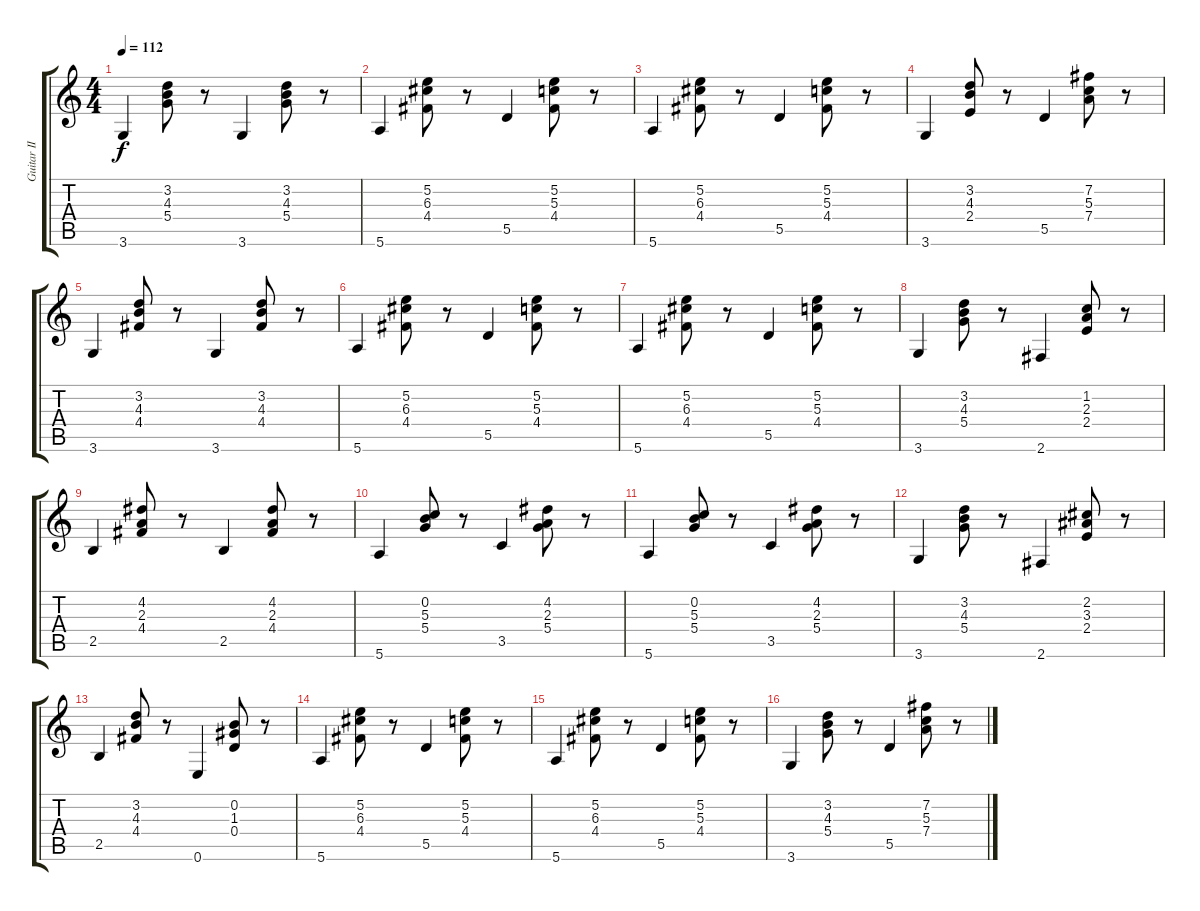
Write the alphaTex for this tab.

\track ("Guitar II" "Guitar II") {instrument acousticguitarsteel}
\staff {score tabs}
\tuning (E4 B3 G3 D3 A2 E2) {hide}
\ts (4 4)
\tempo 112
\clef g2
\ks c
3.6.4{dy f} (3.2 4.3 5.4).8 r.8 3.6.4 (3.2 4.3 5.4).8 r.8 |
5.6.4 (5.2 6.3 4.4).8 r.8 5.5.4 (5.2 5.3 4.4).8 r.8 |
5.6.4 (5.2 6.3 4.4).8 r.8 5.5.4 (5.2 5.3 4.4).8 r.8 |
3.6.4 (3.2 4.3 2.4).8 r.8 5.5.4 (7.2 5.3 7.4).8 r.8 |
3.6.4 (3.2 4.3 4.4).8 r.8 3.6.4 (3.2 4.3 4.4).8 r.8 |
5.6.4 (5.2 6.3 4.4).8 r.8 5.5.4 (5.2 5.3 4.4).8 r.8 |
5.6.4 (5.2 6.3 4.4).8 r.8 5.5.4 (5.2 5.3 4.4).8 r.8 |
3.6.4 (3.2 4.3 5.4).8 r.8 2.6.4 (1.2 2.3 2.4).8 r.8 |
2.5.4 (4.2 2.3 4.4).8 r.8 2.5.4 (4.2 2.3 4.4).8 r.8 |
5.6.4 (0.2 5.3 5.4).8 r.8 3.5.4 (4.2 2.3 5.4).8 r.8 |
5.6.4 (0.2 5.3 5.4).8 r.8 3.5.4 (4.2 2.3 5.4).8 r.8 |
3.6.4 (3.2 4.3 5.4).8 r.8 2.6.4 (2.2 3.3 2.4).8 r.8 |
2.5.4 (3.2 4.3 4.4).8 r.8 0.6.4 (0.2 1.3 0.4).8 r.8 |
5.6.4 (5.2 6.3 4.4).8 r.8 5.5.4 (5.2 5.3 4.4).8 r.8 |
5.6.4 (5.2 6.3 4.4).8 r.8 5.5.4 (5.2 5.3 4.4).8 r.8 |
3.6.4 (3.2 4.3 5.4).8 r.8 5.5.4 (7.2 5.3 7.4).8 r.8
